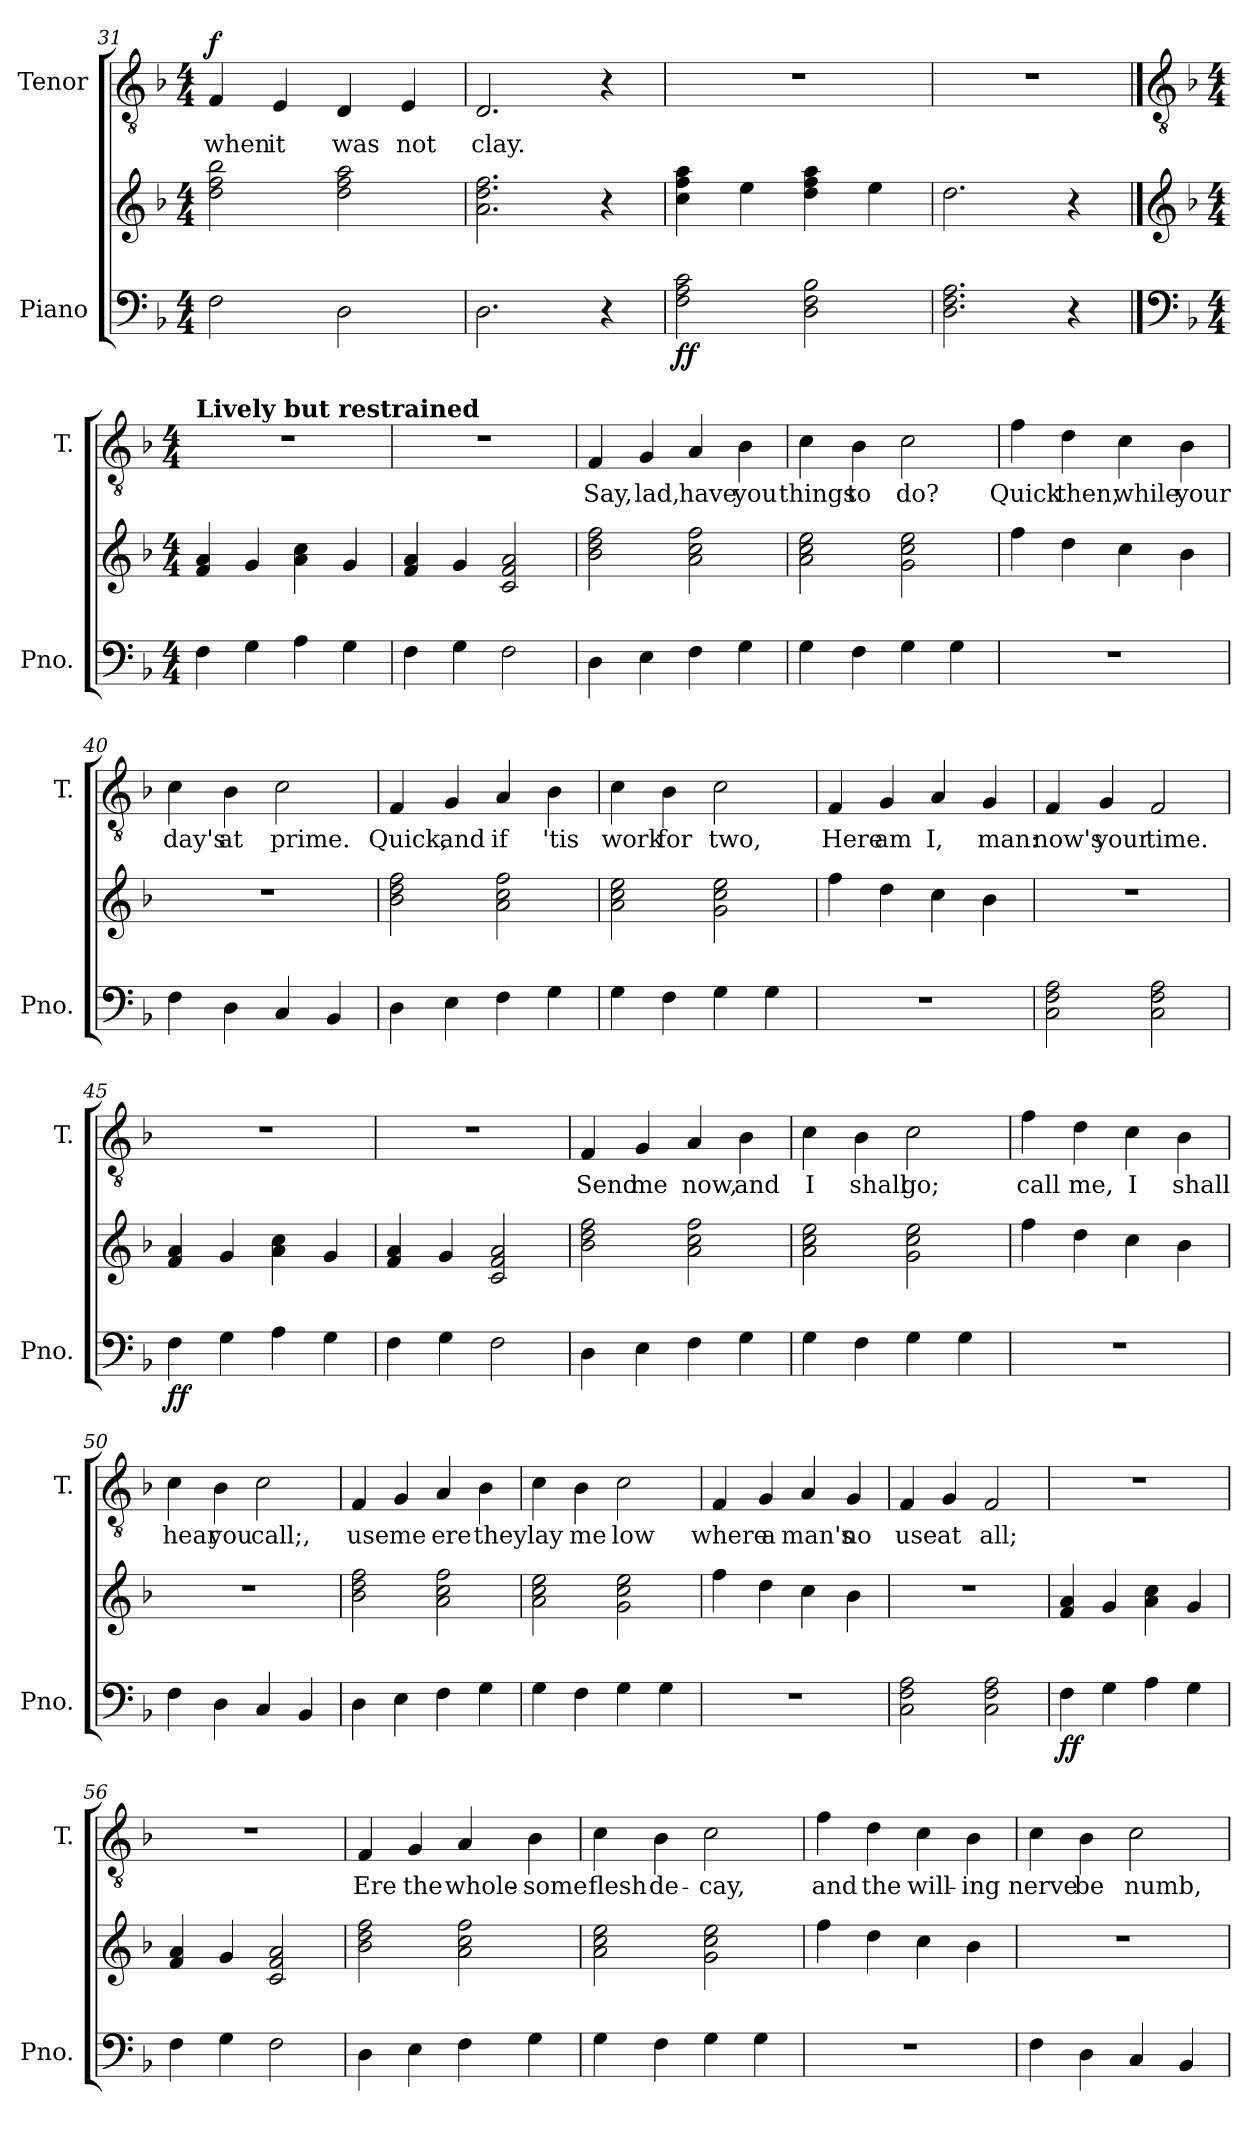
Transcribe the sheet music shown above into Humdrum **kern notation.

**kern	**kern	**dynam	**kern	**text	**dynam
*part2	*part2	*part2	*part1	*part1	*part1
*staff3	*staff2	*staff2/3	*staff1	*staff1	*staff1
*I"Piano	*	*	*I"Tenor	*	*
*I'Pno.	*	*	*I'T.	*	*
*clefF4	*clefG2	*	*clefGv2	*	*
*k[b-]	*k[b-]	*	*k[b-]	*	*
*M4/4	*M4/4	*	*M4/4	*	*
=31	=31	=31	=31	=31	=31
!	!	!LO:DY:b=2	!	!LO:LY:b	!
!	!	!LO:DY:n=1:b	!	!	!LO:DY:a
2F\	2dd\ 2ff\ 2bb-\	mp mp	4F/	when	f
!	!	!	!	!LO:LY:b	!
.	.	.	4E/	it	.
!	!	!	!	!LO:LY:b	!
2D\	2dd\ 2ff\ 2aa\	.	4D/	was	.
!	!	!	!	!LO:LY:b	!
.	.	.	4E/	not	.
=32	=32	=32	=32	=32	=32
!	!	!	!	!LO:LY:b	!
2.D\	2.a\ 2.dd\ 2.ff\	.	2.D/	clay.	.
4r	4r	.	4r	.	.
=33	=33	=33	=33	=33	=33
!	!	!LO:DY:b=2	!	!	!
!	!	!LO:DY:n=1:b	!	!	!
2F\ 2A\ 2c\	4cc\ 4ff\ 4aa\	f f	1r	.	.
.	4ee\	.	.	.	.
2D\ 2F\ 2B-\	4dd\ 4ff\ 4aa\	.	.	.	.
.	4ee\	.	.	.	.
=34	=34	=34	=34	=34	=34
2.D\ 2.F\ 2.A\	2.dd\	.	1r	.	.
4r	4r	.	.	.	.
!!LO:PB:g=z
==35	==35	==35	==35	==35	==35
*clefF4	*clefG2	*	*clefGv2	*	*
*k[b-]	*k[b-]	*	*k[b-]	*	*
*M4/4	*M4/4	*	*M4/4	*	*
*	*	*	*MM120	*	*
!	!	!	!LO:TX:a:B:t=Lively but restrained	!	!
!	!	!LO:DY:b=2	!	!	!
!	!	!LO:DY:n=1:b	!	!	!
4F\	4f/ 4a/	other-dynamics other-dynamics	1r	.	.
4G\	4g/	.	.	.	.
4A\	4a\ 4cc\	.	.	.	.
4G\	4g/	.	.	.	.
=36	=36	=36	=36	=36	=36
4F\	4f/ 4a/	.	1r	.	.
4G\	4g/	.	.	.	.
2F\	2c/ 2f/ 2a/	.	.	.	.
=37	=37	=37	=37	=37	=37
!	!	!LO:DY:b=2	!	!LO:LY:b	!
!	!	!LO:DY:n=1:b	!	!	!LO:DY:a
4D\	2b-\ 2dd\ 2ff\	mp mp	4F/	Say,	other-dynamics
!	!	!	!	!LO:LY:b	!
4E\	.	.	4G/	lad,	.
!	!	!	!	!LO:LY:b	!
4F\	2a\ 2cc\ 2ff\	.	4A/	have	.
!	!	!	!	!LO:LY:b	!
4G\	.	.	4B-\	you	.
=38	=38	=38	=38	=38	=38
!	!	!	!	!LO:LY:b	!
4G\	2a\ 2cc\ 2ee\	.	4c\	things	.
!	!	!	!	!LO:LY:b	!
4F\	.	.	4B-\	to	.
!	!	!	!	!LO:LY:b	!
4G\	2g\ 2cc\ 2ee\	.	2c\	do?	.
4G\	.	.	.	.	.
=39	=39	=39	=39	=39	=39
!	!	!	!	!LO:LY:b	!
1r	4ff\	.	4f\	Quick	.
!	!	!	!	!LO:LY:b	!
.	4dd\	.	4d\	then,	.
!	!	!	!	!LO:LY:b	!
.	4cc\	.	4c\	while	.
!	!	!	!	!LO:LY:b	!
.	4b-\	.	4B-\	your	.
!!LO:LB:g=z
=40	=40	=40	=40	=40	=40
!	!	!	!	!LO:LY:b	!
4F\	1r	.	4c\	day's	.
!	!	!	!	!LO:LY:b	!
4D\	.	.	4B-\	at	.
!	!	!	!	!LO:LY:b	!
4C/	.	.	2c\	prime.	.
4BB-/	.	.	.	.	.
=41	=41	=41	=41	=41	=41
!	!	!	!	!LO:LY:b	!
4D\	2b-\ 2dd\ 2ff\	.	4F/	Quick,	.
!	!	!	!	!LO:LY:b	!
4E\	.	.	4G/	and	.
!	!	!	!	!LO:LY:b	!
4F\	2a\ 2cc\ 2ff\	.	4A/	if	.
!	!	!	!	!LO:LY:b	!
4G\	.	.	4B-\	'tis	.
=42	=42	=42	=42	=42	=42
!	!	!	!	!LO:LY:b	!
4G\	2a\ 2cc\ 2ee\	.	4c\	work	.
!	!	!	!	!LO:LY:b	!
4F\	.	.	4B-\	for	.
!	!	!	!	!LO:LY:b	!
4G\	2g\ 2cc\ 2ee\	.	2c\	two,	.
4G\	.	.	.	.	.
=43	=43	=43	=43	=43	=43
!	!	!	!	!LO:LY:b	!
1r	4ff\	.	4F/	Here	.
!	!	!	!	!LO:LY:b	!
.	4dd\	.	4G/	am	.
!	!	!	!	!LO:LY:b	!
.	4cc\	.	4A/	I,	.
!	!	!	!	!LO:LY:b	!
.	4b-\	.	4G/	man:	.
=44	=44	=44	=44	=44	=44
!	!	!	!	!LO:LY:b	!
2C\ 2F\ 2A\	1r	.	4F/	now's	.
!	!	!	!	!LO:LY:b	!
.	.	.	4G/	your	.
!	!	!	!	!LO:LY:b	!
2C\ 2F\ 2A\	.	.	2F/	time.	.
=45	=45	=45	=45	=45	=45
!	!	!LO:DY:b=2	!	!	!
!	!	!LO:DY:n=1:b	!	!	!
4F\	4f/ 4a/	f f	1r	.	.
4G\	4g/	.	.	.	.
4A\	4a\ 4cc\	.	.	.	.
4G\	4g/	.	.	.	.
!!LO:LB:g=z
=46	=46	=46	=46	=46	=46
4F\	4f/ 4a/	.	1r	.	.
4G\	4g/	.	.	.	.
2F\	2c/ 2f/ 2a/	.	.	.	.
=47	=47	=47	=47	=47	=47
!	!	!LO:DY:b=2	!	!LO:LY:b	!
!	!	!LO:DY:n=1:b	!	!	!
4D\	2b-\ 2dd\ 2ff\	mp mp	4F/	Send	.
!	!	!	!	!LO:LY:b	!
4E\	.	.	4G/	me	.
!	!	!	!	!LO:LY:b	!
4F\	2a\ 2cc\ 2ff\	.	4A/	now,	.
!	!	!	!	!LO:LY:b	!
4G\	.	.	4B-\	and	.
=48	=48	=48	=48	=48	=48
!	!	!	!	!LO:LY:b	!
4G\	2a\ 2cc\ 2ee\	.	4c\	I	.
!	!	!	!	!LO:LY:b	!
4F\	.	.	4B-\	shall	.
!	!	!	!	!LO:LY:b	!
4G\	2g\ 2cc\ 2ee\	.	2c\	go;	.
4G\	.	.	.	.	.
=49	=49	=49	=49	=49	=49
!	!	!	!	!LO:LY:b	!
1r	4ff\	.	4f\	call	.
!	!	!	!	!LO:LY:b	!
.	4dd\	.	4d\	me,	.
!	!	!	!	!LO:LY:b	!
.	4cc\	.	4c\	I	.
!	!	!	!	!LO:LY:b	!
.	4b-\	.	4B-\	shall	.
=50	=50	=50	=50	=50	=50
!	!	!	!	!LO:LY:b	!
4F\	1r	.	4c\	hear	.
!	!	!	!	!LO:LY:b	!
4D\	.	.	4B-\	you	.
!	!	!	!	!LO:LY:b	!
4C/	.	.	2c\	call;,	.
4BB-/	.	.	.	.	.
=51	=51	=51	=51	=51	=51
!	!	!	!	!LO:LY:b	!
4D\	2b-\ 2dd\ 2ff\	.	4F/	use	.
!	!	!	!	!LO:LY:b	!
4E\	.	.	4G/	me	.
!	!	!	!	!LO:LY:b	!
4F\	2a\ 2cc\ 2ff\	.	4A/	ere	.
!	!	!	!	!LO:LY:b	!
4G\	.	.	4B-\	they	.
!!LO:PB:g=z
=52	=52	=52	=52	=52	=52
!	!	!	!	!LO:LY:b	!
4G\	2a\ 2cc\ 2ee\	.	4c\	lay	.
!	!	!	!	!LO:LY:b	!
4F\	.	.	4B-\	me	.
!	!	!	!	!LO:LY:b	!
4G\	2g\ 2cc\ 2ee\	.	2c\	low	.
4G\	.	.	.	.	.
=53	=53	=53	=53	=53	=53
!	!	!	!	!LO:LY:b	!
1r	4ff\	.	4F/	where	.
!	!	!	!	!LO:LY:b	!
.	4dd\	.	4G/	a	.
!	!	!	!	!LO:LY:b	!
.	4cc\	.	4A/	man's	.
!	!	!	!	!LO:LY:b	!
.	4b-\	.	4G/	no	.
=54	=54	=54	=54	=54	=54
!	!	!	!	!LO:LY:b	!
2C\ 2F\ 2A\	1r	.	4F/	use	.
!	!	!	!	!LO:LY:b	!
.	.	.	4G/	at	.
!	!	!	!	!LO:LY:b	!
2C\ 2F\ 2A\	.	.	2F/	all;	.
=55	=55	=55	=55	=55	=55
!	!	!LO:DY:b=2	!	!	!
!	!	!LO:DY:n=1:b	!	!	!
4F\	4f/ 4a/	f f	1r	.	.
4G\	4g/	.	.	.	.
4A\	4a\ 4cc\	.	.	.	.
4G\	4g/	.	.	.	.
=56	=56	=56	=56	=56	=56
4F\	4f/ 4a/	.	1r	.	.
4G\	4g/	.	.	.	.
2F\	2c/ 2f/ 2a/	.	.	.	.
=57	=57	=57	=57	=57	=57
!	!	!LO:DY:b=2	!	!LO:LY:b	!
!	!	!LO:DY:n=1:b	!	!	!
4D\	2b-\ 2dd\ 2ff\	mp mp	4F/	Ere	.
!	!	!	!	!LO:LY:b	!
4E\	.	.	4G/	the	.
!	!	!	!	!LO:LY:b	!
4F\	2a\ 2cc\ 2ff\	.	4A/	whole-	.
!	!	!	!	!LO:LY:b	!
4G\	.	.	4B-\	-some	.
!!LO:LB:g=z
=58	=58	=58	=58	=58	=58
!	!	!	!	!LO:LY:b	!
4G\	2a\ 2cc\ 2ee\	.	4c\	flesh	.
!	!	!	!	!LO:LY:b	!
4F\	.	.	4B-\	de-	.
!	!	!	!	!LO:LY:b	!
4G\	2g\ 2cc\ 2ee\	.	2c\	-cay,	.
4G\	.	.	.	.	.
=59	=59	=59	=59	=59	=59
!	!	!	!	!LO:LY:b	!
1r	4ff\	.	4f\	and	.
!	!	!	!	!LO:LY:b	!
.	4dd\	.	4d\	the	.
!	!	!	!	!LO:LY:b	!
.	4cc\	.	4c\	will-	.
!	!	!	!	!LO:LY:b	!
.	4b-\	.	4B-\	-ing	.
=60	=60	=60	=60	=60	=60
!	!	!	!	!LO:LY:b	!
4F\	1r	.	4c\	nerve	.
!	!	!	!	!LO:LY:b	!
4D\	.	.	4B-\	be	.
!	!	!	!	!LO:LY:b	!
4C/	.	.	2c\	numb,	.
4BB-/	.	.	.	.	.
=	=	=	=	=	=
*-	*-	*-	*-	*-	*-
